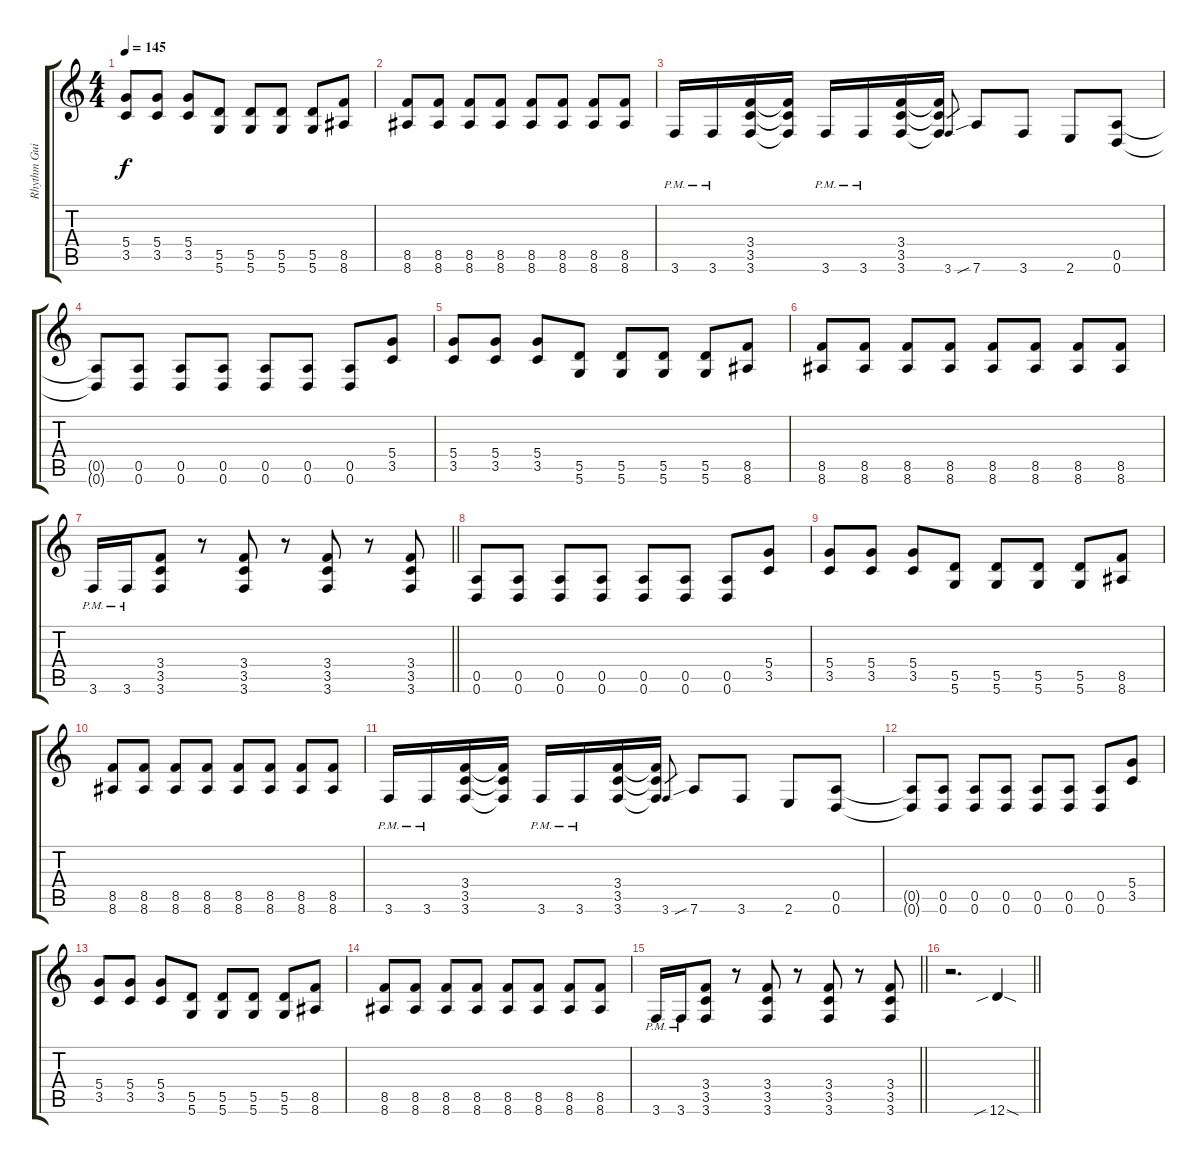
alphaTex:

\track ("Rhythm Guitar 2" "Rhythm Gui") {instrument distortionguitar}
\staff {score tabs}
\tuning (E4 B3 G3 D3 A2 D2) {hide}
\ts (4 4)
\tempo 145
\clef g2
\ks c
(5.4 3.5).8{dy f} (5.4 3.5).8 (5.4 3.5).8 (5.5 5.6).8 (5.5 5.6).8 (5.5 5.6).8 (5.5 5.6).8 (8.5 8.6).8 |
(8.5 8.6).8 (8.5 8.6).8 (8.5 8.6).8 (8.5 8.6).8 (8.5 8.6).8 (8.5 8.6).8 (8.5 8.6).8 (8.5 8.6).8 |
3.6{pm}.16 3.6{pm}.16 (3.4 3.5 3.6).16 (3.4{t} 3.5{t} 3.6{t}).16 3.6{pm}.16 3.6{pm}.16 (3.4 3.5 3.6).16 (3.4{t} 3.5{t} 3.6{t}).16 3.6.8{gr} 7.6{sib}.8 3.6.8 2.6.8 (0.5 0.6).8 |
(0.5{t} 0.6{t}).8 (0.5 0.6).8 (0.5 0.6).8 (0.5 0.6).8 (0.5 0.6).8 (0.5 0.6).8 (0.5 0.6).8 (5.4 3.5).8 |
(5.4 3.5).8 (5.4 3.5).8 (5.4 3.5).8 (5.5 5.6).8 (5.5 5.6).8 (5.5 5.6).8 (5.5 5.6).8 (8.5 8.6).8 |
(8.5 8.6).8 (8.5 8.6).8 (8.5 8.6).8 (8.5 8.6).8 (8.5 8.6).8 (8.5 8.6).8 (8.5 8.6).8 (8.5 8.6).8 |
\barLineRight lightlight
3.6{pm}.16 3.6{pm}.16 (3.4 3.5 3.6).8 r.8 (3.4 3.5 3.6).8 r.8 (3.4 3.5 3.6).8 r.8 (3.4 3.5 3.6).8 |
(0.5 0.6).8 (0.5 0.6).8 (0.5 0.6).8 (0.5 0.6).8 (0.5 0.6).8 (0.5 0.6).8 (0.5 0.6).8 (5.4 3.5).8 |
(5.4 3.5).8 (5.4 3.5).8 (5.4 3.5).8 (5.5 5.6).8 (5.5 5.6).8 (5.5 5.6).8 (5.5 5.6).8 (8.5 8.6).8 |
(8.5 8.6).8 (8.5 8.6).8 (8.5 8.6).8 (8.5 8.6).8 (8.5 8.6).8 (8.5 8.6).8 (8.5 8.6).8 (8.5 8.6).8 |
3.6{pm}.16 3.6{pm}.16 (3.4 3.5 3.6).16 (3.4{t} 3.5{t} 3.6{t}).16 3.6{pm}.16 3.6{pm}.16 (3.4 3.5 3.6).16 (3.4{t} 3.5{t} 3.6{t}).16 3.6.8{gr} 7.6{sib}.8 3.6.8 2.6.8 (0.5 0.6).8 |
(0.5{t} 0.6{t}).8 (0.5 0.6).8 (0.5 0.6).8 (0.5 0.6).8 (0.5 0.6).8 (0.5 0.6).8 (0.5 0.6).8 (5.4 3.5).8 |
(5.4 3.5).8 (5.4 3.5).8 (5.4 3.5).8 (5.5 5.6).8 (5.5 5.6).8 (5.5 5.6).8 (5.5 5.6).8 (8.5 8.6).8 |
(8.5 8.6).8 (8.5 8.6).8 (8.5 8.6).8 (8.5 8.6).8 (8.5 8.6).8 (8.5 8.6).8 (8.5 8.6).8 (8.5 8.6).8 |
\barLineRight lightlight
3.6{pm}.16 3.6{pm}.16 (3.4 3.5 3.6).8 r.8 (3.4 3.5 3.6).8 r.8 (3.4 3.5 3.6).8 r.8 (3.4 3.5 3.6).8 |
\barLineRight lightlight
r.2{d} 12.6{sib sod}.4
